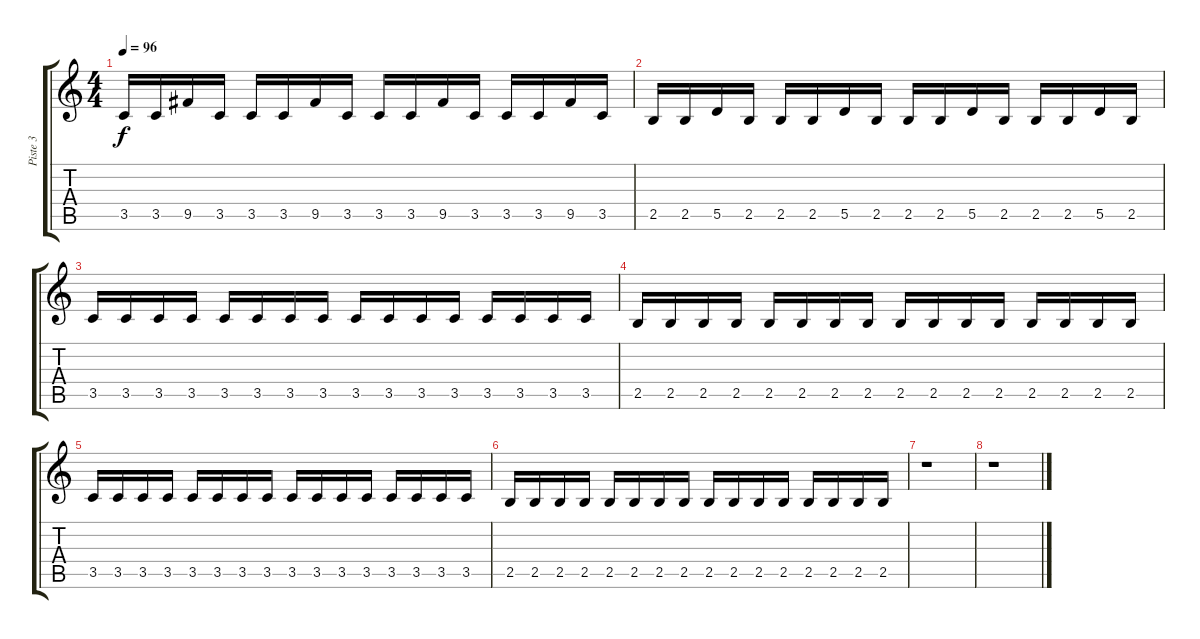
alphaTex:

\track ("Piste 3" "Piste 3") {instrument acousticbass}
\staff {score tabs}
\tuning (E4 B3 G3 D3 A2 E2) {hide}
\ts (4 4)
\tempo 96
\clef g2
\ks c
3.5.16{dy f} 3.5.16 9.5.16 3.5.16 3.5.16 3.5.16 9.5.16 3.5.16 3.5.16 3.5.16 9.5.16 3.5.16 3.5.16 3.5.16 9.5.16 3.5.16 |
2.5.16 2.5.16 5.5.16 2.5.16 2.5.16 2.5.16 5.5.16 2.5.16 2.5.16 2.5.16 5.5.16 2.5.16 2.5.16 2.5.16 5.5.16 2.5.16 |
3.5.16 3.5.16 3.5.16 3.5.16 3.5.16 3.5.16 3.5.16 3.5.16 3.5.16 3.5.16 3.5.16 3.5.16 3.5.16 3.5.16 3.5.16 3.5.16 |
2.5.16 2.5.16 2.5.16 2.5.16 2.5.16 2.5.16 2.5.16 2.5.16 2.5.16 2.5.16 2.5.16 2.5.16 2.5.16 2.5.16 2.5.16 2.5.16 |
3.5.16 3.5.16 3.5.16 3.5.16 3.5.16 3.5.16 3.5.16 3.5.16 3.5.16 3.5.16 3.5.16 3.5.16 3.5.16 3.5.16 3.5.16 3.5.16 |
2.5.16 2.5.16 2.5.16 2.5.16 2.5.16 2.5.16 2.5.16 2.5.16 2.5.16 2.5.16 2.5.16 2.5.16 2.5.16 2.5.16 2.5.16 2.5.16 |
r.1 |
r.1
